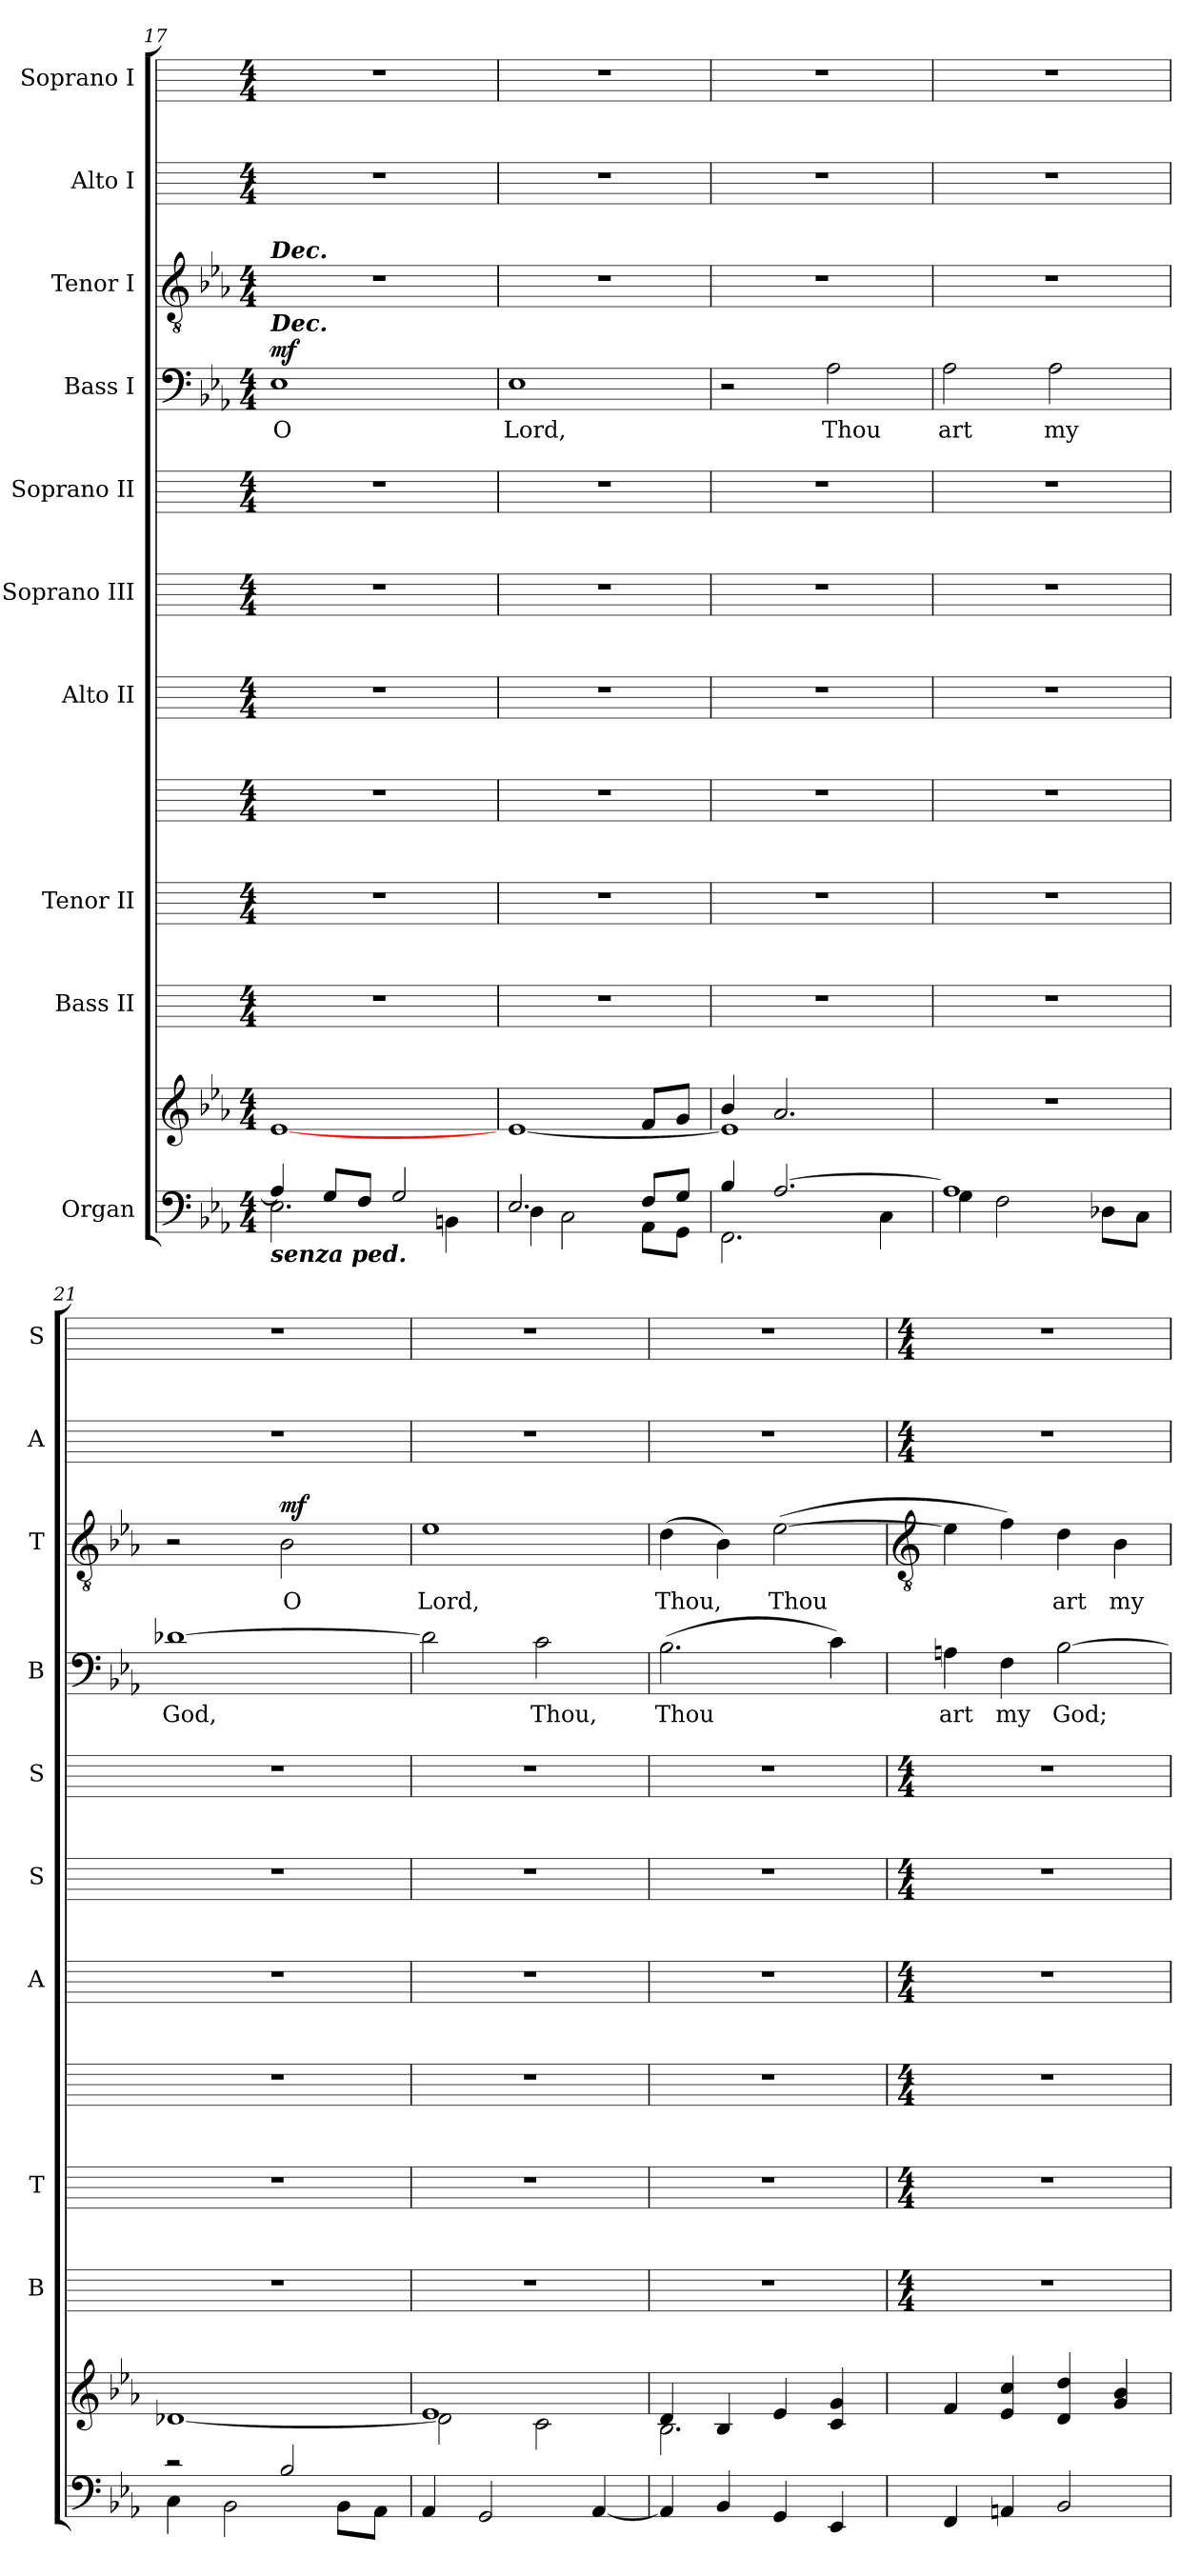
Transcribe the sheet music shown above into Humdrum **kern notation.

**kern	**kern	**kern	**kern	**kern	**kern	**kern	**kern	**kern	**text	**dynam	**kern	**text	**dynam	**kern	**kern
*part10	*part10	*part9	*part8	*part8	*part7	*part6	*part5	*part4	*part4	*part4	*part3	*part3	*part3	*part2	*part1
*staff12	*staff11	*staff10	*staff9	*staff8	*staff7	*staff6	*staff5	*staff4	*staff4	*staff4	*staff3	*staff3	*staff3	*staff2	*staff1
*I"Organ	*	*I"Bass II	*I"Tenor II	*	*I"Alto II	*I"Soprano III	*I"Soprano II	*I"Bass I	*	*	*I"Tenor I	*	*	*I"Alto I	*I"Soprano I
*	*	*I'B	*I'T	*	*I'A	*I'S	*I'S	*I'B	*	*	*I'T	*	*	*I'A	*I'S
!!LO:LB:g=z
*clefF4	*clefG2	*	*	*	*	*	*	*clefF4	*	*	*clefGv2	*	*	*	*
*k[b-e-a-]	*k[b-e-a-]	*	*	*	*	*	*	*k[b-e-a-]	*	*	*k[b-e-a-]	*	*	*	*
*E-:	*E-:	*	*	*	*	*	*	*E-:	*	*	*E-:	*	*	*	*
*M4/4	*M4/4	*M4/4	*M4/4	*M4/4	*M4/4	*M4/4	*M4/4	*M4/4	*	*	*M4/4	*	*	*M4/4	*M4/4
=17	=17	=17	=17	=17	=17	=17	=17	=17	=17	=17	=17	=17	=17	=17	=17
*^	*^	*	*	*	*	*	*	*	*	*	*	*	*	*	*
!	!	!	!	!	!	!	!	!	!	!	!	!	!LO:TX:a:Bi:t=Dec.	!	!	!	!
!	!	!	!	!	!	!	!	!	!	!LO:TX:a:Bi:t=Dec.	!	!	!	!	!	!	!
!LO:TX:b:Bi:t=senza ped.	!	!	!	!	!	!	!	!	!	!	!	!	!	!	!	!	!
!	!	!	!	!	!	!	!	!	!	!	!LO:LY:b	!LO:DY:b	!	!	!	!	!
4A-/]	2.E-\	1ryy	[1e-\	1r	1r	1r	1r	1r	1r	1E-	O	mf	1r	.	.	1r	1r
8G/L	.	.	.	.	.	.	.	.	.	.	.	.	.	.	.	.	.
8F/J	.	.	.	.	.	.	.	.	.	.	.	.	.	.	.	.	.
2G/	.	.	.	.	.	.	.	.	.	.	.	.	.	.	.	.	.
.	4BBn\	.	.	.	.	.	.	.	.	.	.	.	.	.	.	.	.
=18	=18	=18	=18	=18	=18	=18	=18	=18	=18	=18	=18	=18	=18	=18	=18	=18	=18
!	!	!	!	!	!	!	!	!	!	!	!LO:LY:b	!	!	!	!	!	!
2.E-/	4D\	2.ryy	[1e-\	1r	1r	1r	1r	1r	1r	1E-	Lord,	.	1r	.	.	1r	1r
.	2C\	.	.	.	.	.	.	.	.	.	.	.	.	.	.	.	.
8F/L	8AA-\L	8f/L	.	.	.	.	.	.	.	.	.	.	.	.	.	.	.
8G/J	8GG\J	8g/J	.	.	.	.	.	.	.	.	.	.	.	.	.	.	.
=19	=19	=19	=19	=19	=19	=19	=19	=19	=19	=19	=19	=19	=19	=19	=19	=19	=19
4B-/	2.FF\	4b-/	1e-\]	1r	1r	1r	1r	1r	1r	2r	.	.	1r	.	.	1r	1r
[2.A-/	.	2.a-/	.	.	.	.	.	.	.	.	.	.	.	.	.	.	.
!	!	!	!	!	!	!	!	!	!	!	!LO:LY:b	!	!	!	!	!	!
.	.	.	.	.	.	.	.	.	.	2A-	Thou	.	.	.	.	.	.
.	4C\	.	.	.	.	.	.	.	.	.	.	.	.	.	.	.	.
=20	=20	=20	=20	=20	=20	=20	=20	=20	=20	=20	=20	=20	=20	=20	=20	=20	=20
!	!	!	!	!	!	!	!	!	!	!	!LO:LY:b	!	!	!	!	!	!
1A-/]	4G\	1r	2ryy	1r	1r	1r	1r	1r	1r	2A-	art	.	1r	.	.	1r	1r
.	2F\	.	.	.	.	.	.	.	.	.	.	.	.	.	.	.	.
!	!	!	!	!	!	!	!	!	!	!	!LO:LY:b	!	!	!	!	!	!
.	.	.	2ryy	.	.	.	.	.	.	2A-	my	.	.	.	.	.	.
.	8D-X\L	.	.	.	.	.	.	.	.	.	.	.	.	.	.	.	.
.	8C\J	.	.	.	.	.	.	.	.	.	.	.	.	.	.	.	.
=21	=21	=21	=21	=21	=21	=21	=21	=21	=21	=21	=21	=21	=21	=21	=21	=21	=21
!	!	!	!	!	!	!	!	!	!	!	!LO:LY:b	!	!	!	!	!	!
2r	4C\	1ryy	[1d-X\	1r	1r	1r	1r	1r	1r	[1d-X	God,	.	2r	.	.	1r	1r
.	2BB-\	.	.	.	.	.	.	.	.	.	.	.	.	.	.	.	.
!	!	!	!	!	!	!	!	!	!	!	!	!	!	!LO:LY:b	!LO:DY:b	!	!
2B-/	.	.	.	.	.	.	.	.	.	.	.	.	2B-	O	mf	.	.
.	8BB-\L	.	.	.	.	.	.	.	.	.	.	.	.	.	.	.	.
.	8AA-\J	.	.	.	.	.	.	.	.	.	.	.	.	.	.	.	.
=22	=22	=22	=22	=22	=22	=22	=22	=22	=22	=22	=22	=22	=22	=22	=22	=22	=22
!	!	!	!	!	!	!	!	!	!	!	!	!	!	!LO:LY:b	!	!	!
1ryy	4AA-/	1e-/	2d-\]	1r	1r	1r	1r	1r	1r	2d-]	.	.	1e-	Lord,	.	1r	1r
.	2GG/	.	.	.	.	.	.	.	.	.	.	.	.	.	.	.	.
!	!	!	!	!	!	!	!	!	!	!	!LO:LY:b	!	!	!	!	!	!
.	.	.	2c\	.	.	.	.	.	.	2c	Thou,	.	.	.	.	.	.
.	[4AA-/	.	.	.	.	.	.	.	.	.	.	.	.	.	.	.	.
=23	=23	=23	=23	=23	=23	=23	=23	=23	=23	=23	=23	=23	=23	=23	=23	=23	=23
*	*	*	*^	*	*	*	*	*	*	*	*	*	*	*	*	*	*
!	!	!	!	!	!	!	!	!	!	!	!	!LO:LY:b	!	!	!LO:LY:b	!	!	!
2.ryy	4AA-/]	4d/	2ryy	2.B-\	1r	1r	1r	1r	1r	1r	(>2.B-	Thou	.	(>4d	Thou,	.	1r	1r
.	4BB-/	4B-/	.	.	.	.	.	.	.	.	.	.	.	4B-)	.	.	.	.
!	!	!	!	!	!	!	!	!	!	!	!	!	!	!	!LO:LY:b	!	!	!
.	4GG/	4e-/	2ryy	.	.	.	.	.	.	.	.	.	.	(>[2e-	Thou	.	.	.
4ryy	4EE-/	4c/ 4g/	.	4ryy	.	.	.	.	.	.	4c)	.	.	.	.	.	.	.
*v	*v	*	*	*	*	*	*	*	*	*	*	*	*	*	*	*	*	*
*	*v	*v	*v	*	*	*	*	*	*	*	*	*	*	*	*	*	*
!!LO:LB:g=z
=24	=24	=24	=24	=24	=24	=24	=24	=24	=24	=24	=24	=24	=24	=24	=24
*	*	*	*	*	*	*	*	*	*	*	*clefGv2	*	*	*	*
*	*	*M4/4	*M4/4	*M4/4	*M4/4	*M4/4	*M4/4	*	*	*	*	*	*	*M4/4	*M4/4
*^	*^	*	*	*	*	*	*	*	*	*	*	*	*	*	*
*	*	*	*^	*	*	*	*	*	*	*	*	*	*	*	*	*	*
!	!	!	!	!	!	!	!	!	!	!	!	!LO:LY:b	!	!	!	!	!	!
*v	*v	*	*	*	*	*	*	*	*	*	*	*	*	*	*	*	*	*
*	*	*v	*v	*	*	*	*	*	*	*	*	*	*	*	*	*	*
4FF/	4f	4ryy	1r	1r	1r	1r	1r	1r	4An	art	.	4e-]	.	.	1r	1r
!	!	!	!	!	!	!	!	!	!	!LO:LY:b	!	!	!	!	!	!
4AAn/	4e-/ 4cc/	2.ryy	.	.	.	.	.	.	4F	my	.	4f)	.	.	.	.
!	!	!	!	!	!	!	!	!	!	!LO:LY:b	!	!	!LO:LY:b	!	!	!
2BB-/	4d/ 4dd/	.	.	.	.	.	.	.	[2B-	God;	.	4d	art	.	.	.
!	!	!	!	!	!	!	!	!	!	!	!	!	!LO:LY:b	!	!	!
.	4g/ 4b-/	.	.	.	.	.	.	.	.	.	.	4B-	my	.	.	.
*	*v	*v	*	*	*	*	*	*	*	*	*	*	*	*	*	*
=	=	=	=	=	=	=	=	=	=	=	=	=	=	=	=
*-	*-	*-	*-	*-	*-	*-	*-	*-	*-	*-	*-	*-	*-	*-	*-
